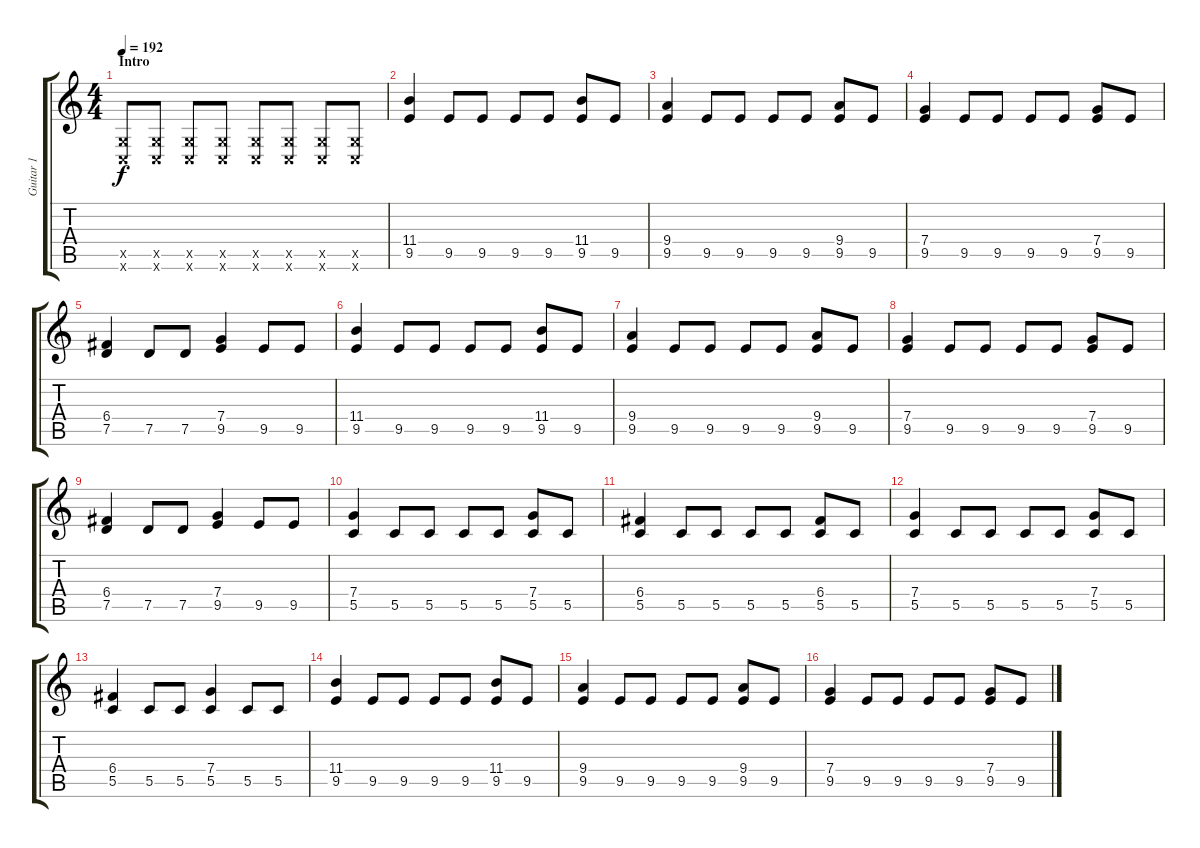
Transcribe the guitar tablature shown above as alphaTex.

\track ("Guitar 1" "Guitar 1") {instrument distortionguitar}
\staff {score tabs}
\tuning (D4 A3 F3 C3 G2 C2) {hide}
\ts (4 4)
\section ("" "Intro")
\tempo 192
\clef g2
\ks c
(0.5{x} 0.6{x}).8{dy f instrument distortionguitar} (0.5{x} 0.6{x}).8 (0.5{x} 0.6{x}).8 (0.5{x} 0.6{x}).8 (0.5{x} 0.6{x}).8 (0.5{x} 0.6{x}).8 (0.5{x} 0.6{x}).8 (0.5{x} 0.6{x}).8 |
(11.4 9.5).4 9.5.8 9.5.8 9.5.8 9.5.8 (11.4 9.5).8 9.5.8 |
(9.4 9.5).4 9.5.8 9.5.8 9.5.8 9.5.8 (9.4 9.5).8 9.5.8 |
(7.4 9.5).4 9.5.8 9.5.8 9.5.8 9.5.8 (7.4 9.5).8 9.5.8 |
(6.4 7.5).4 7.5.8 7.5.8 (7.4 9.5).4 9.5.8 9.5.8 |
(11.4 9.5).4 9.5.8 9.5.8 9.5.8 9.5.8 (11.4 9.5).8 9.5.8 |
(9.4 9.5).4 9.5.8 9.5.8 9.5.8 9.5.8 (9.4 9.5).8 9.5.8 |
(7.4 9.5).4 9.5.8 9.5.8 9.5.8 9.5.8 (7.4 9.5).8 9.5.8 |
(6.4 7.5).4 7.5.8 7.5.8 (7.4 9.5).4 9.5.8 9.5.8 |
(7.4 5.5).4 5.5.8 5.5.8 5.5.8 5.5.8 (7.4 5.5).8 5.5.8 |
(6.4 5.5).4 5.5.8 5.5.8 5.5.8 5.5.8 (6.4 5.5).8 5.5.8 |
(7.4 5.5).4 5.5.8 5.5.8 5.5.8 5.5.8 (7.4 5.5).8 5.5.8 |
(6.4 5.5).4 5.5.8 5.5.8 (7.4 5.5).4 5.5.8 5.5.8 |
(11.4 9.5).4 9.5.8 9.5.8 9.5.8 9.5.8 (11.4 9.5).8 9.5.8 |
(9.4 9.5).4 9.5.8 9.5.8 9.5.8 9.5.8 (9.4 9.5).8 9.5.8 |
(7.4 9.5).4 9.5.8 9.5.8 9.5.8 9.5.8 (7.4 9.5).8 9.5.8
